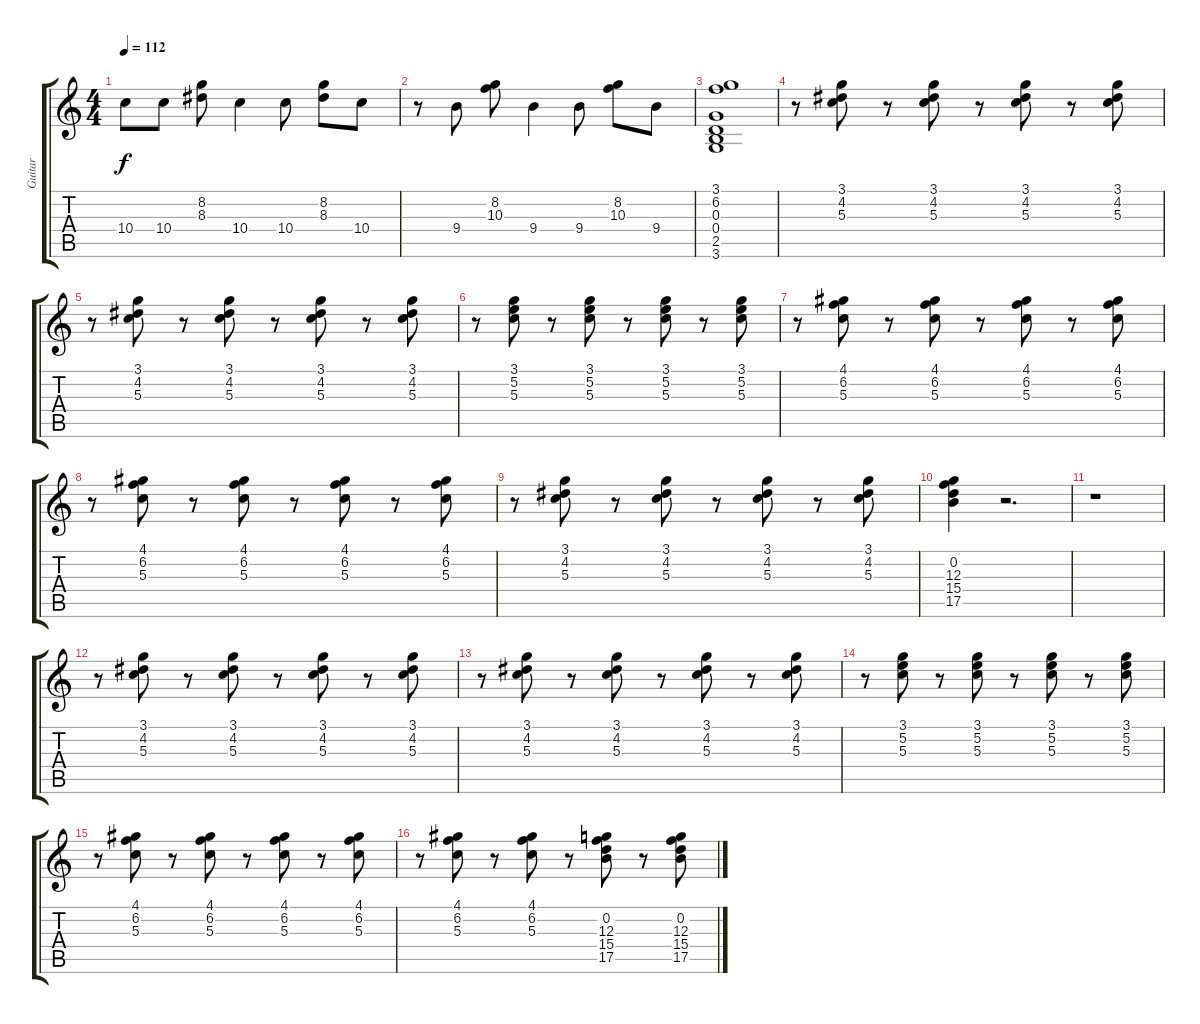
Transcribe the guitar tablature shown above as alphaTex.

\track ("Guitar" "Guitar") {instrument acousticguitarsteel}
\staff {score tabs}
\tuning (E4 B3 G3 D3 A2 E2) {hide}
\ts (4 4)
\tempo 112
\clef g2
\ks c
10.4{t}.8{dy f} 10.4.8 (8.2 8.3).8 10.4.4 10.4.8 (8.2 8.3).8 10.4.8 |
r.8 9.4.8 (8.2 10.3).8 9.4.4 9.4.8 (8.2 10.3).8 9.4.8 |
(3.1 6.2 0.3 0.4 2.5 3.6).1 |
r.8 (3.1 4.2 5.3).8{volume 11} r.8 (3.1 4.2 5.3).8 r.8 (3.1 4.2 5.3).8 r.8 (3.1 4.2 5.3).8 |
r.8 (3.1 4.2 5.3).8 r.8 (3.1 4.2 5.3).8 r.8 (3.1 4.2 5.3).8 r.8 (3.1 4.2 5.3).8 |
r.8 (3.1 5.2 5.3).8 r.8 (3.1 5.2 5.3).8 r.8 (3.1 5.2 5.3).8 r.8 (3.1 5.2 5.3).8 |
r.8 (4.1 6.2 5.3).8 r.8 (4.1 6.2 5.3).8 r.8 (4.1 6.2 5.3).8 r.8 (4.1 6.2 5.3).8 |
r.8 (4.1 6.2 5.3).8 r.8 (4.1 6.2 5.3).8 r.8 (4.1 6.2 5.3).8 r.8 (4.1 6.2 5.3).8 |
r.8 (3.1 4.2 5.3).8 r.8 (3.1 4.2 5.3).8 r.8 (3.1 4.2 5.3).8 r.8 (3.1 4.2 5.3).8 |
(0.2 12.3 15.4 17.5).4 r.2{d} |
r.1 |
r.8 (3.1 4.2 5.3).8{volume 11} r.8 (3.1 4.2 5.3).8 r.8 (3.1 4.2 5.3).8 r.8 (3.1 4.2 5.3).8 |
r.8 (3.1 4.2 5.3).8 r.8 (3.1 4.2 5.3).8 r.8 (3.1 4.2 5.3).8 r.8 (3.1 4.2 5.3).8 |
r.8 (3.1 5.2 5.3).8 r.8 (3.1 5.2 5.3).8 r.8 (3.1 5.2 5.3).8 r.8 (3.1 5.2 5.3).8 |
r.8 (4.1 6.2 5.3).8 r.8 (4.1 6.2 5.3).8 r.8 (4.1 6.2 5.3).8 r.8 (4.1 6.2 5.3).8 |
r.8 (4.1 6.2 5.3).8 r.8 (4.1 6.2 5.3).8 r.8 (0.2 12.3 15.4 17.5).8 r.8 (0.2 12.3 15.4 17.5).8
